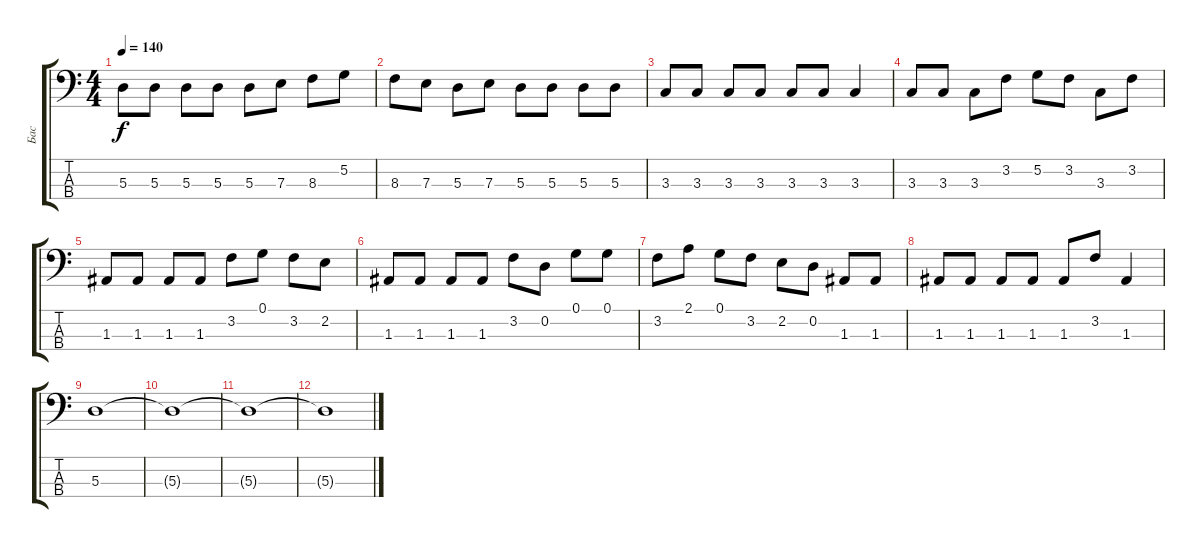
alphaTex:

\track ("Бас" "Бас") {instrument electricbassfinger}
\staff {score tabs}
\tuning (G2 D2 A1 E1) {hide}
\ts (4 4)
\tempo 140
\clef f4
\ks c
5.3.8{dy f} 5.3.8 5.3.8 5.3.8 5.3.8 7.3.8 8.3.8 5.2.8 |
8.3.8 7.3.8 5.3.8 7.3.8 5.3.8 5.3.8 5.3.8 5.3.8 |
3.3.8 3.3.8 3.3.8 3.3.8 3.3.8 3.3.8 3.3.4 |
3.3.8 3.3.8 3.3.8 3.2.8 5.2.8 3.2.8 3.3.8 3.2.8 |
1.3.8 1.3.8 1.3.8 1.3.8 3.2.8 0.1.8 3.2.8 2.2.8 |
1.3.8 1.3.8 1.3.8 1.3.8 3.2.8 0.2.8 0.1.8 0.1.8 |
3.2.8 2.1.8 0.1.8 3.2.8 2.2.8 0.2.8 1.3.8 1.3.8 |
1.3.8 1.3.8 1.3.8 1.3.8 1.3.8 3.2.8 1.3.4 |
5.3.1 |
5.3{t}.1 |
5.3{t}.1 |
5.3{t}.1
